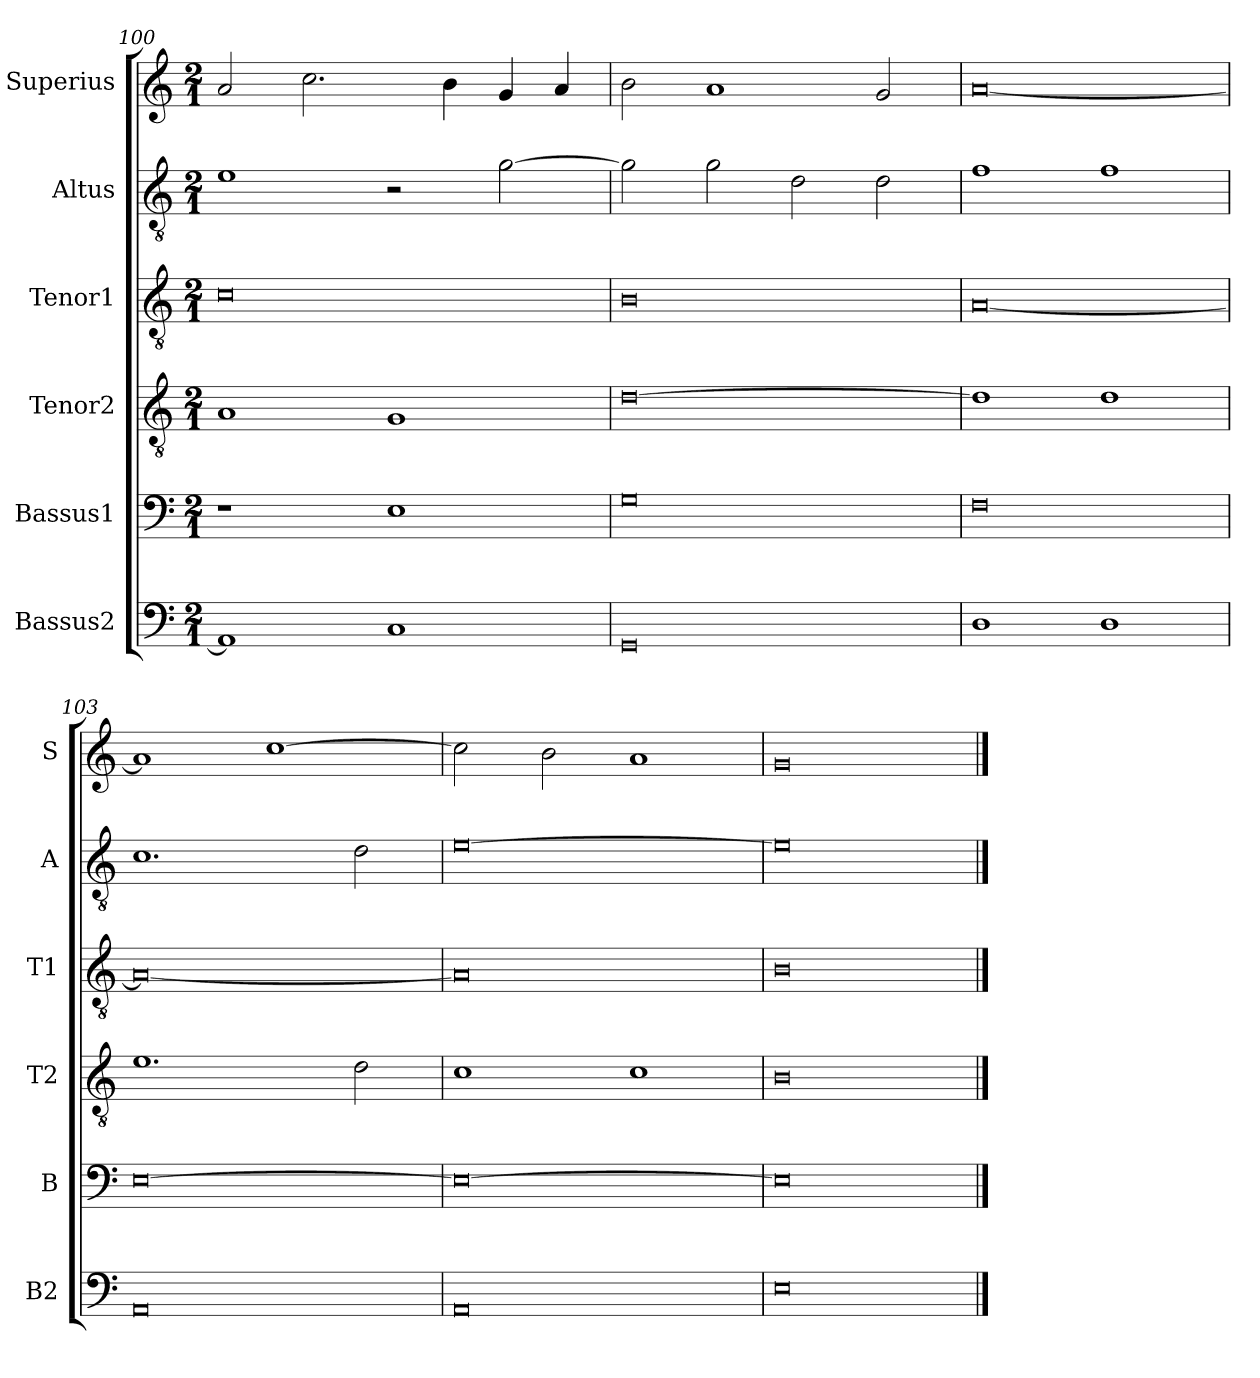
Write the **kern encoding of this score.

**kern	**kern	**kern	**kern	**kern	**kern
*part6	*part5	*part4	*part3	*part2	*part1
*staff6	*staff5	*staff4	*staff3	*staff2	*staff1
*I"Bassus2	*I"Bassus1	*I"Tenor2	*I"Tenor1	*I"Altus	*I"Superius
*I'B2	*I'B	*I'T2	*I'T1	*I'A	*I'S
*clefF4	*clefF4	*clefGv2	*clefGv2	*clefGv2	*clefG2
*k[]	*k[]	*k[]	*k[]	*k[]	*k[]
*M2/1	*M2/1	*M2/1	*M2/1	*M2/1	*M2/1
=100	=100	=100	=100	=100	=100
1AA]	1r	1A	0c	1e	2a/
.	.	.	.	.	2.cc\
1C	1E	1G	.	2r	.
.	.	.	.	.	4b\
.	.	.	.	[2g\	4g/
.	.	.	.	.	4a/
=101	=101	=101	=101	=101	=101
0GG	0G	[0d	0B	2g\]	2b\
.	.	.	.	2g\	1a
.	.	.	.	2d\	.
.	.	.	.	2d\	2g/
=102	=102	=102	=102	=102	=102
1D	0F	1d]	[0A	1f	[0a
1D	.	1d	.	1f	.
=103	=103	=103	=103	=103	=103
0AA	[0E	1.e	0A_	1.c	1a]
.	.	.	.	.	[1cc
.	.	2d\	.	2d\	.
=104	=104	=104	=104	=104	=104
0AA	0E_	1c	0A]	[0e	2cc\]
.	.	.	.	.	2b\
.	.	1c	.	.	1a
=105	=105	=105	=105	=105	=105
0E	0E]	0B	0B	0e]	0g
==	==	==	==	==	==
*-	*-	*-	*-	*-	*-
